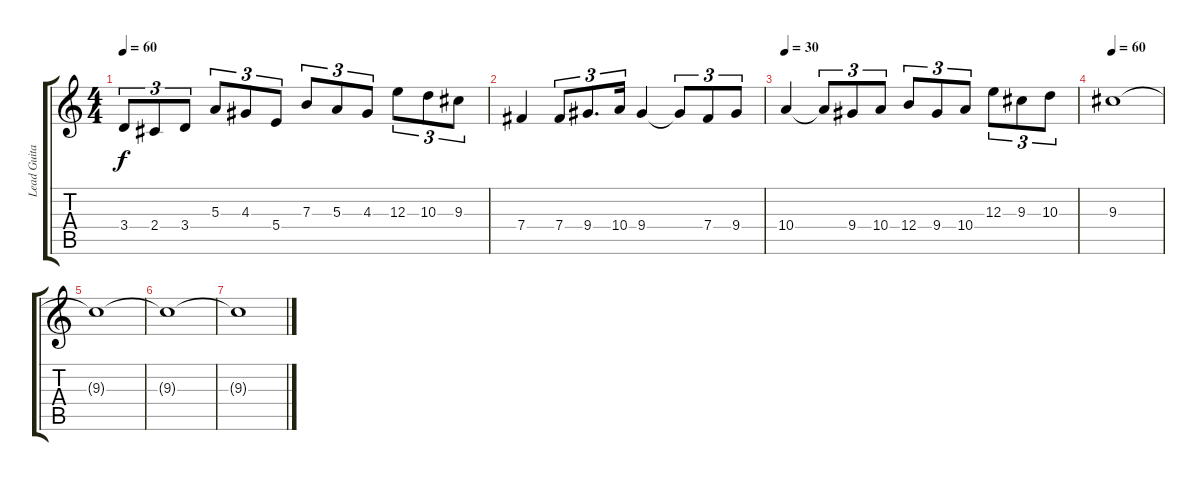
\track ("Lead Guitar (Distortion)" "Lead Guita") {instrument overdrivenguitar}
\staff {score tabs}
\tuning (Db4 Ab3 E3 B2 Gb2 Db2) {hide}
\ts (4 4)
\tempo 60
\clef g2
\ks c
3.4.8{tu (3 2) dy f} 2.4.8{tu (3 2)} 3.4.8{tu (3 2)} 5.3.8{tu (3 2)} 4.3.8{tu (3 2)} 5.4.8{tu (3 2)} 7.3.8{tu (3 2)} 5.3.8{tu (3 2)} 4.3.8{tu (3 2)} 12.3.8{tu (3 2)} 10.3.8{tu (3 2)} 9.3.8{tu (3 2)} |
7.4.4 7.4.8{tu (3 2)} 9.4.8{d tu (3 2)} 10.4.16{tu (3 2)} 9.4.4 9.4{t}.8{tu (3 2)} 7.4.8{tu (3 2)} 9.4.8{tu (3 2)} |
\tempo 30
10.4.4 10.4{t}.8{tu (3 2)} 9.4.8{tu (3 2)} 10.4.8{tu (3 2)} 12.4.8{tu (3 2)} 9.4.8{tu (3 2)} 10.4.8{tu (3 2)} 12.3.8{tu (3 2)} 9.3.8{tu (3 2)} 10.3.8{tu (3 2)} |
\tempo 60
9.3.1 |
9.3{t}.1 |
9.3{t}.1 |
9.3{t}.1
